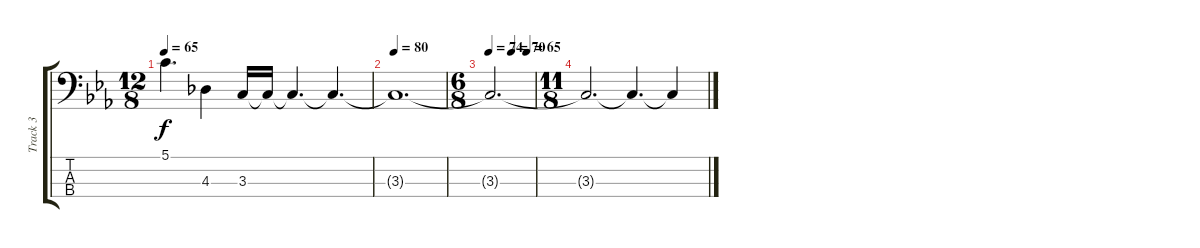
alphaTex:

\track ("Track 3" "Track 3") {instrument electricbassfinger}
\staff {score tabs}
\tuning (G2 D2 A1 E1) {hide}
\ts (12 8)
\tempo 65
\clef f4
\ks cminor
5.1.4{d dy f} 4.3.4 3.3.16 3.3{t}.16 3.3{t}.4{d} 3.3{t}.4{d} |
\tempo 80
3.3{t}.1{d} |
\ts (6 8)
\tempo 74
\tempo (70 0.5)
\tempo (65 0.8333333333333334)
3.3{t}.2{d} |
\ts (11 8)
3.3{t}.2{d} 3.3{t}.4{d} 3.3{t}.4
